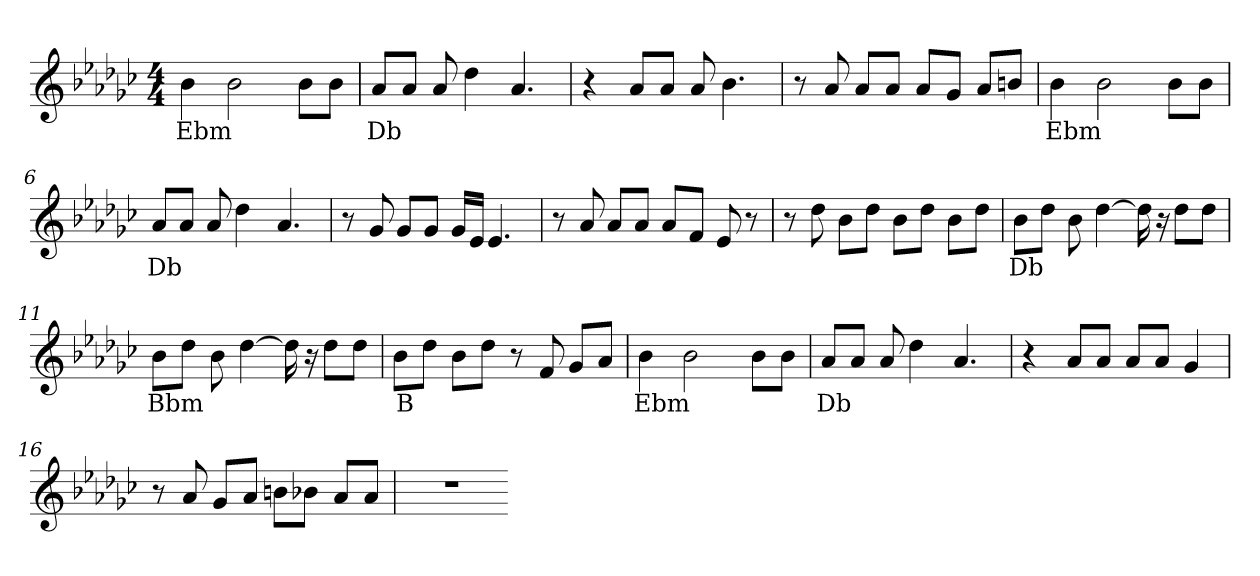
**kern	**text
*part1	*part1
*staff1	*staff1
*clefG2	*
*k[b-e-a-d-g-c-]	*
*M4/4	*
=1	=1
4b-	Ebm
2b-	.
8b-\L	.
8b-\J	.
=2	=2
8a-/L	Db
8a-/J	.
8a-	.
4dd-	.
4.a-	.
=3	=3
4r	.
8a-/L	.
8a-/J	.
8a-	.
4.b-	.
=4	=4
8r	.
8a-	.
8a-/L	.
8a-/J	.
8a-/L	.
8g-/J	.
8a-/L	.
8bn/J	.
=5	=5
4b-	Ebm
2b-	.
8b-\L	.
8b-\J	.
=6	=6
8a-/L	Db
8a-/J	.
8a-	.
4dd-	.
4.a-	.
=7	=7
8r	.
8g-	.
8g-/L	.
8g-/J	.
16g-/LL	.
16e-/JJ	.
4.e-	.
=8	=8
8r	.
8a-	.
8a-/L	.
8a-/J	.
8a-/L	.
8f/J	.
8e-	.
8r	.
=9	=9
8r	.
8dd-	.
8b-\L	.
8dd-\J	.
8b-\L	.
8dd-\J	.
8b-\L	.
8dd-\J	.
=10	=10
8b-\L	Db
8dd-\J	.
8b-	.
[4dd-	.
16dd-]	.
16r	.
8dd-\L	.
8dd-\J	.
=11	=11
8b-\L	Bbm
8dd-\J	.
8b-	.
[4dd-	.
16dd-]	.
16r	.
8dd-\L	.
8dd-\J	.
=12	=12
8b-\L	B
8dd-\J	.
8b-\L	.
8dd-\J	.
8r	.
8f	.
8g-/L	.
8a-/J	.
=13	=13
4b-	Ebm
2b-	.
8b-\L	.
8b-\J	.
=14	=14
8a-/L	Db
8a-/J	.
8a-	.
4dd-	.
4.a-	.
=15	=15
4r	.
8a-/L	.
8a-/J	.
8a-/L	.
8a-/J	.
4g-	.
=16	=16
8r	.
8a-	.
8g-/L	.
8a-/J	.
8bn\L	.
8b-X\J	.
8a-/L	.
8a-/J	.
=17	=17
1r	.
=-	=-
*-	*-
